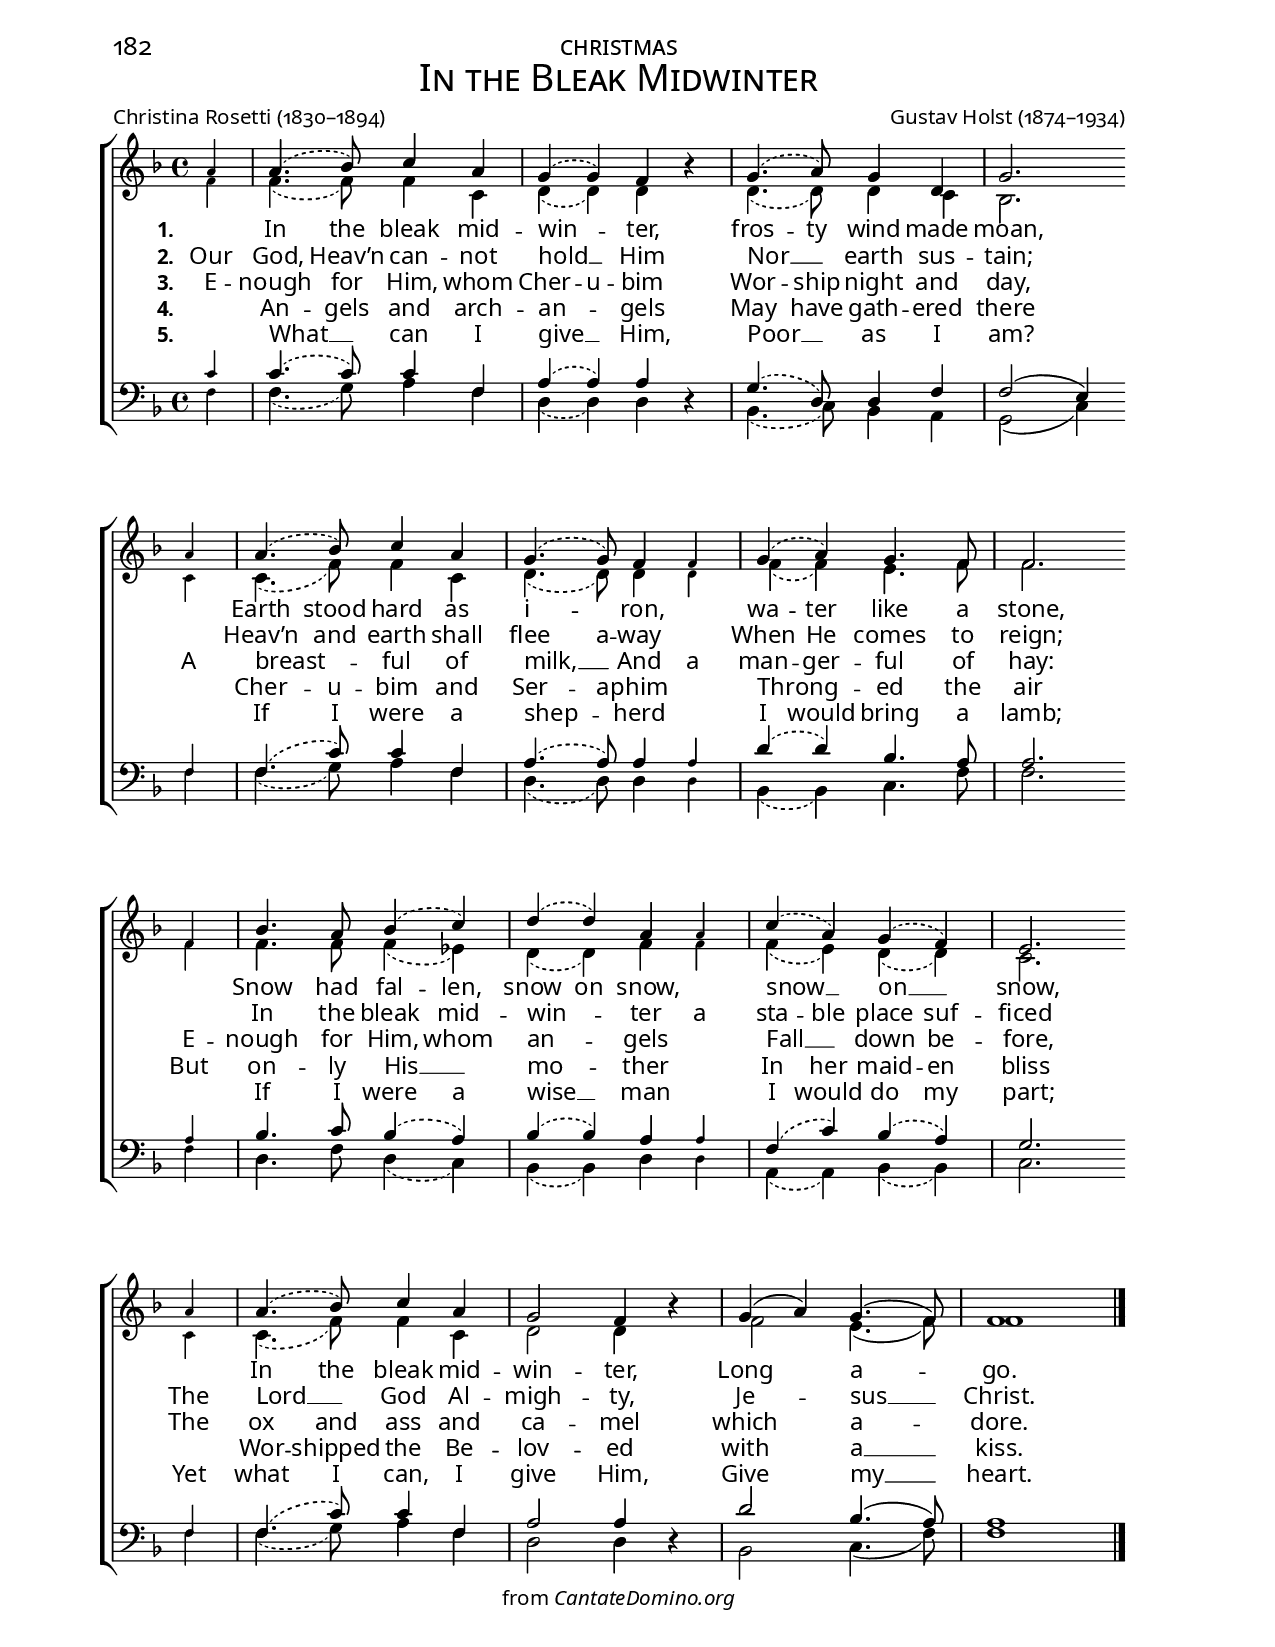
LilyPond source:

\version "2.14.2"
\include "util.ly"
\header {
  title = \markup{\override #'(font-name . "Garamond Premr Pro Smbd Subh"){ \abs-fontsize #18 \smallCapsOldStyle"In the Bleak Midwinter"}}
  poet = \markup\oldStyleNum"Christina Rosetti (1830–1894)"
  composer = \markup\oldStyleNum"Gustav Holst (1874–1934)"
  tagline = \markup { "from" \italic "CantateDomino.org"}
}
\paper {
  %print-all-headers = ##t
  paper-height = 11\in
  paper-width = 8.5\in
  indent = 0\in
  %system-system-spacing = #'((basic-distance . 10) (padding . 0))
  system-system-spacing =
    #'((basic-distance . 0)
       (minimum-distance . 0)
       (padding . -5)
       (stretchability . 100))
  ragged-last-bottom = ##f
  ragged-bottom = ##f
  two-sided = ##t
  inner-margin = 1\in
  outer-margin = 0.75\in
  top-margin = 0.26\in
  bottom-margin = 0.25\in
  first-page-number = #182
  print-first-page-number = ##t
  headerLine = \markup{ \smallCapsOldStyle"christmas"}
  oddHeaderMarkup = \markup\fill-line{
     \abs-fontsize #12.5
     \combine 
        \fill-line{"" \on-the-fly #print-page-number-check-first
        \oldStylePageNum""
        }
        \fill-line{\headerLine}
  }
  evenHeaderMarkup = \markup {
     \abs-fontsize #12.5
     \combine
        \on-the-fly #print-page-number-check-first
        \oldStylePageNum""
        \fill-line{\headerLine}
  }
}
#(set-global-staff-size 18) \paper{ #(define fonts (make-pango-font-tree "Garamond Premr Pro" "Garamond Premr Pro" "Garamond Premr Pro" (/ 18 20))) }
global = {
  \key f \major
  \time 4/4
}

sopMusic = \relative c'' {
  \partial 4 \teeny a4 | \normalsize
  \slurDashed
  a4.( bes8) c4 a |
  g4( g) f bes\rest |
  g4.( a8) g4 d |
  g2. \bar""\break \teeny a4 | \normalsize
  
  a4.( bes8) c4 a |
  g4.( g8) f4 \teeny f | \normalsize
  g4( a) g4. f8 |
  f2. \bar""\break \teeny f4 | \normalsize
  
  bes4. a8 bes4( c) |
  d( d) a \teeny a | \normalsize
  c( a) g( f) |
  e2. \bar""\break \teeny a4 | \normalsize
  
  a4.( bes8) c4 a |
  g2 f4 bes\rest |
  \slurSolid g4( a) g4.( f8) |
  f1 \bar "|."
}
sopWords = \lyricmode {
  
}

altoMusic = \relative c' {
  \partial 4 \teeny f4 | \normalsize
  \slurDashed f4.( f8) f4 c |
  d4( d) d s |
  d4.( d8) d4 c |
  bes2. \teeny c4 | \normalsize
  
  c4.( f8) f4 c |
  d4.( d8) d4 \teeny d | \normalsize
  f4( f) e4. f8 |
  f2. \teeny f4 | \normalsize
  
  f4. f8 f4( ees4) |
  d( d) f \teeny f | \normalsize
  f( e) d( d) |
  c2. \teeny c4 | \normalsize
  
  c4.( f8) f4 c |
  d2 d4 s |
  \slurSolid f2 e4.( f8) |
  f1 \bar "|."
}
altoWords = \lyricmode {
  \dropLyricsXI
  \set stanza = #"1. "
  \set ignoreMelismata = ##t
  "" In the bleak mid -- win -- _ ter,
  fros -- ty wind made moan, ""
  Earth stood hard as i -- _ ron, ""
  wa -- ter like a stone, ""
  Snow had fal -- len, snow on snow, ""
  snow __ _ on __ _ snow, ""
  In the bleak mid -- win -- 
  \set associatedVoice = "tenors"
  ter,
  Long a -- _ go.
}
altoWordsII = \lyricmode {
  \dropLyricsXI
  \set stanza = #"2. "
  \set ignoreMelismata = ##t
  Our God, Heav’n can -- not hold
__
  _ Him
  Nor __ _ earth sus -- tain; ""
  Heav’n and earth shall flee a -- way ""
  When He comes to reign; ""
  In the bleak mid -- win -- _ ter a sta -- ble place suf -- ficed
  The Lord __ _ God Al -- migh -- 
  \set associatedVoice = "tenors"
  ty,
  Je -- sus __ _ Christ.
}
altoWordsIII = \lyricmode {
  \dropLyricsXI
  \set stanza = #"3. "
  \set ignoreMelismata = ##t
  E -- nough for Him, whom Cher -- u -- bim
  Wor -- ship night and day,
  A breast -- _ ful of milk, __ _
  And a man -- ger -- ful of hay:
  E -- nough for Him, whom an -- _ gels ""
  Fall __ _ down be -- fore,
  The ox and ass and ca -- 
  \set associatedVoice = "tenors"
  mel which a -- _ dore.
}
altoWordsIV = \lyricmode {
  \dropLyricsXI
\set ignoreMelismata = ##t
  \set stanza = #"4. "
  "" An -- gels and arch -- an -- _ gels May have gath -- ered there ""
  Cher -- u -- bim and Ser -- a -- phim ""
  Throng -- _ ed the air
  But on -- ly His __ _ mo -- _ ther ""
  In her maid -- en bliss ""
  Wor -- shipped the Be -- lov -- 
  \set associatedVoice = "tenors"
  ed with a __ _ kiss.
}
altoWordsV = \lyricmode {
  \dropLyricsXI
\set ignoreMelismata = ##t
  \set stanza = #"5. "
  "" What __ _ can I give __ _ Him,
  Poor __ _ as I am? ""
  If I were a shep -- _ herd ""
  I would bring a lamb; ""
  If I were a wise __ _ man ""
  I would do my part;
  Yet what I can, I give 
  \set associatedVoice = "tenors"
  Him,
  Give my __ _ heart.
}

tenorMusic = \relative c' {
  \partial 4 \teeny c4 | \normalsize
  \slurDashed c4.( c8) c4 f, |
  a( a) a s |
  g4.( d8) d4 f |
  \slurSolid f2( e4) \teeny f | \normalsize
  
  \slurDashed f4.( c'8) c4 f, |
  a4.( a8) a4 \teeny a | \normalsize
  d( d) bes4. a8 |
  a2. \teeny a4 | \normalsize
  
  bes4. c8 bes4( a) |
  bes( bes) a \teeny a | \normalsize
  f( c') bes( a) |
  g2. \teeny f4 | \normalsize
  
  f4.( c'8) c4 f, |
  a2 a4 s |
  \slurSolid d2 bes4.( a8) |
  a1 \bar "|."
}
tenorWords = \lyricmode {

}

bassMusic = \relative c {
  \partial 4 \teeny f4 | \normalsize
  \slurDashed f4.( g8) a4 f |
  d( d) d d\rest |
  bes4.( c8) bes4 a |
  \slurSolid g2( c4) \teeny f | \normalsize
  
  \slurDashed f4.( g8) a4 f |
  d4.( d8) d4 \teeny d | \normalsize
  bes( bes) c4. f8 |
  f2. \teeny f4 | \normalsize
  
  d4. f8 d4( c) |
  bes( bes) d \teeny d | \normalsize
  a( a) bes( bes) |
  c2. \teeny f4 | \normalsize
  
  f4.( g8) a4 f |
  d2 d4 d\rest |
  \slurSolid bes2 c4.( f8) |
  f1 \bar "|."
}
bassWords = \lyricmode {

}

\score {
  <<
   \new ChoirStaff <<
    \new Staff = women <<
      \new Voice = "sopranos" { \voiceOne << \global \sopMusic >> }
      \new Voice = "altos" { \voiceTwo << \global \altoMusic >> }
    >>
   \new Staff = men <<
      \clef bass
      \new Voice = "tenors" { \voiceOne << \global \tenorMusic >> }
      \new Voice = "basses" { \voiceTwo << \global \bassMusic >> }
    >>
    \new Lyrics \with { alignAboveContext = #"women" \override VerticalAxisGroup #'nonstaff-relatedstaff-spacing = #'((basic-distance . 1))} \lyricsto "sopranos" \sopWords
    \new Lyrics = "altosV"  \with { alignBelowContext = #"women" } \lyricsto "sopranos" \altoWordsV
    \new Lyrics = "altosIV"  \with { alignBelowContext = #"women" } \lyricsto "sopranos" \altoWordsIV
    \new Lyrics = "altosIII"  \with { alignBelowContext = #"women" } \lyricsto "sopranos" \altoWordsIII
    \new Lyrics = "altosII"  \with { alignBelowContext = #"women" } \lyricsto "sopranos" \altoWordsII
    \new Lyrics = "altos"  \with { alignBelowContext = #"women" \override VerticalAxisGroup #'nonstaff-relatedstaff-spacing = #'((padding . -0.9))  } \lyricsto "sopranos" \altoWords
    \new Lyrics \with { alignAboveContext = #"men" \override VerticalAxisGroup #'nonstaff-relatedstaff-spacing = #'((basic-distance . 1)) } \lyricsto "tenors" \tenorWords
    \new Lyrics \with { alignBelowContext = #"men" \override VerticalAxisGroup #'nonstaff-relatedstaff-spacing = #'((basic-distance . 1)) } \lyricsto "basses" \bassWords
  >>
%    \new PianoStaff << \new Staff { \new Voice { \pianoRH } } \new Staff { \clef "bass" \pianoLH } >>
  >>
  \layout {
  \context {
    \Lyrics
    \override LyricText #'font-size = #1.3
  }
    \context {
      \Score
      %\override SpacingSpanner #'base-shortest-duration = #(ly:make-moment 1 8)
      %\override SpacingSpanner #'common-shortest-duration = #(ly:make-moment 1 4)
    }
    \context {
      % Remove all empty staves
      % \Staff \RemoveEmptyStaves \override VerticalAxisGroup #'remove-first = ##t
    }
    \context {
      \Lyrics
      \override LyricText #'X-offset = #center-on-word
    }
  }
}

